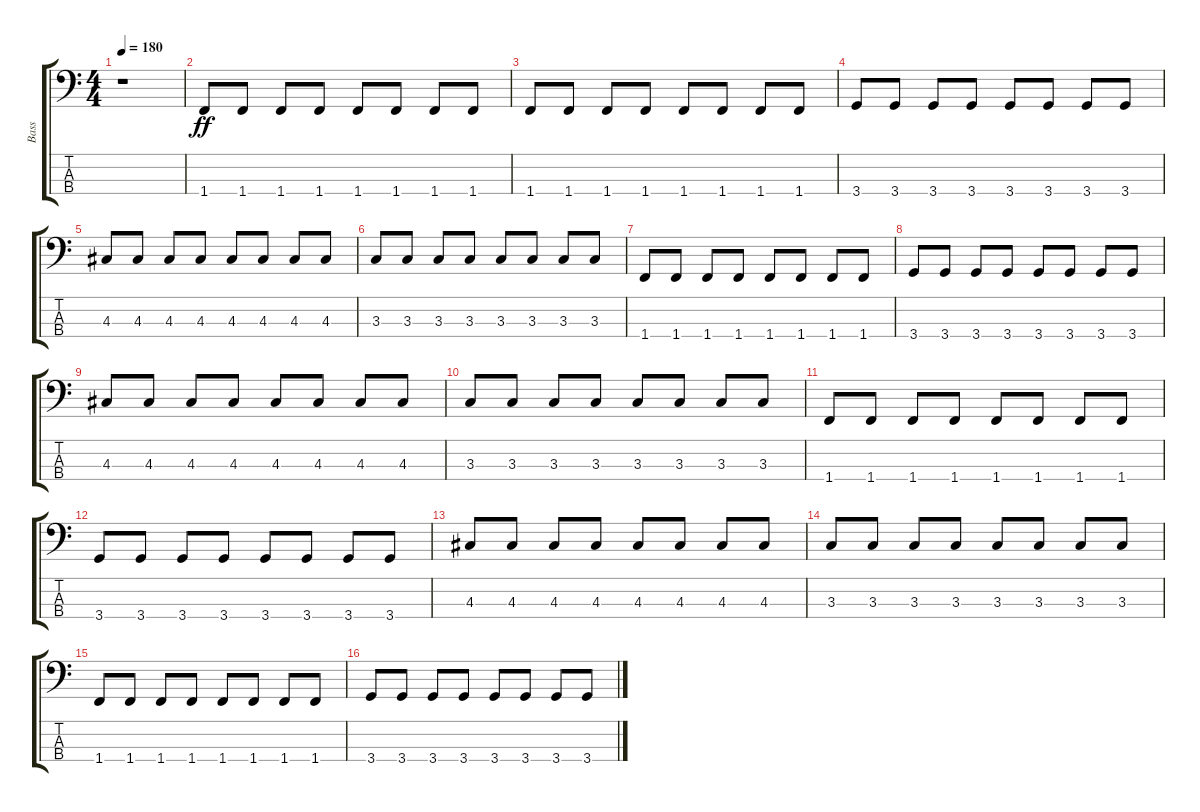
\track ("Bass" "Bass") {instrument electricbasspick}
\staff {score tabs}
\tuning (G2 D2 A1 E1) {hide}
\ts (4 4)
\tempo 180
\clef f4
\ks c
r.1{dy ff} |
1.4.8 1.4.8 1.4.8 1.4.8 1.4.8 1.4.8 1.4.8 1.4.8 |
1.4.8 1.4.8 1.4.8 1.4.8 1.4.8 1.4.8 1.4.8 1.4.8 |
3.4.8 3.4.8 3.4.8 3.4.8 3.4.8 3.4.8 3.4.8 3.4.8 |
4.3.8 4.3.8 4.3.8 4.3.8 4.3.8 4.3.8 4.3.8 4.3.8 |
3.3.8 3.3.8 3.3.8 3.3.8 3.3.8 3.3.8 3.3.8 3.3.8 |
1.4.8 1.4.8 1.4.8 1.4.8 1.4.8 1.4.8 1.4.8 1.4.8 |
3.4.8 3.4.8 3.4.8 3.4.8 3.4.8 3.4.8 3.4.8 3.4.8 |
4.3.8 4.3.8 4.3.8 4.3.8 4.3.8 4.3.8 4.3.8 4.3.8 |
3.3.8 3.3.8 3.3.8 3.3.8 3.3.8 3.3.8 3.3.8 3.3.8 |
1.4.8 1.4.8 1.4.8 1.4.8 1.4.8 1.4.8 1.4.8 1.4.8 |
3.4.8 3.4.8 3.4.8 3.4.8 3.4.8 3.4.8 3.4.8 3.4.8 |
4.3.8 4.3.8 4.3.8 4.3.8 4.3.8 4.3.8 4.3.8 4.3.8 |
3.3.8 3.3.8 3.3.8 3.3.8 3.3.8 3.3.8 3.3.8 3.3.8 |
1.4.8 1.4.8 1.4.8 1.4.8 1.4.8 1.4.8 1.4.8 1.4.8 |
3.4.8 3.4.8 3.4.8 3.4.8 3.4.8 3.4.8 3.4.8 3.4.8
